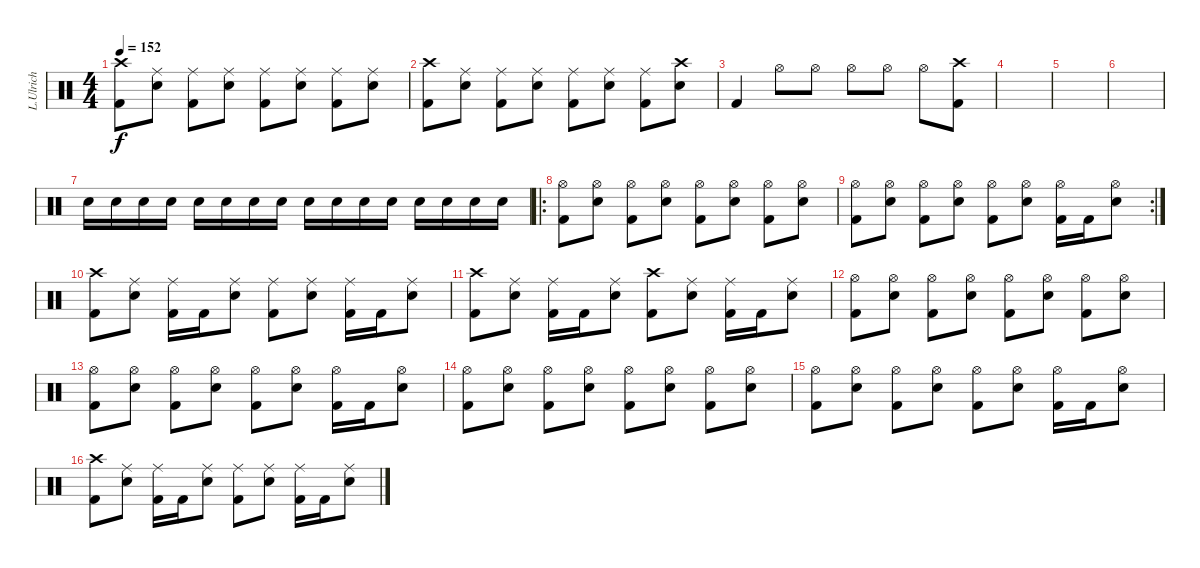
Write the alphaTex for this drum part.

\track ("L.Ulrich" "L.Ulrich") {instrument percussion}
\staff {score}
\articulation defaults
\ts (4 4)
\tempo 152
\clef neutral
\ks c
("Crash high (hit)" "Kick (hit) 2").8{dy f} ("Ride (middle)" "Snare (hit) 2").8 ("Ride (middle)" "Kick (hit) 2").8 ("Ride (middle)" "Snare (hit) 2").8 ("Ride (middle)" "Kick (hit) 2").8 ("Ride (middle)" "Snare (hit) 2").8 ("Ride (middle)" "Kick (hit) 2").8 ("Ride (middle)" "Snare (hit) 2").8 |
("Crash high (hit)" "Kick (hit) 2").8 ("Ride (middle)" "Snare (hit) 2").8 ("Ride (middle)" "Kick (hit) 2").8 ("Ride (middle)" "Snare (hit) 2").8 ("Ride (middle)" "Kick (hit) 2").8 ("Ride (middle)" "Snare (hit) 2").8 ("Ride (middle)" "Kick (hit) 2").8 ("Crash high (hit)" "Snare (hit) 2").8 |
"Kick (hit) 2".4 "Hi-Hat (open)".8 "Hi-Hat (open)".8 "Hi-Hat (open)".8 "Hi-Hat (open)".8 "Hi-Hat (open)".8 ("Crash high (hit)" "Kick (hit) 2").8 |
|
|
|
"Snare (hit) 2".16 "Snare (hit) 2".16 "Snare (hit) 2".16 "Snare (hit) 2".16 "Snare (hit) 2".16 "Snare (hit) 2".16 "Snare (hit) 2".16 "Snare (hit) 2".16 "Snare (hit) 2".16 "Snare (hit) 2".16 "Snare (hit) 2".16 "Snare (hit) 2".16 "Snare (hit) 2".16 "Snare (hit) 2".16 "Snare (hit) 2".16 "Snare (hit) 2".16 |
\ro
("Hi-Hat (open)" "Kick (hit) 2").8 ("Hi-Hat (open)" "Snare (hit) 2").8 ("Hi-Hat (open)" "Kick (hit) 2").8 ("Hi-Hat (open)" "Snare (hit) 2").8 ("Hi-Hat (open)" "Kick (hit) 2").8 ("Hi-Hat (open)" "Snare (hit) 2").8 ("Hi-Hat (open)" "Kick (hit) 2").8 ("Hi-Hat (open)" "Snare (hit) 2").8 |
\rc 2
("Hi-Hat (open)" "Kick (hit) 2").8 ("Hi-Hat (open)" "Snare (hit) 2").8 ("Hi-Hat (open)" "Kick (hit) 2").8 ("Hi-Hat (open)" "Snare (hit) 2").8 ("Hi-Hat (open)" "Kick (hit) 2").8 ("Hi-Hat (open)" "Snare (hit) 2").8 ("Hi-Hat (open)" "Kick (hit) 2").16 "Kick (hit) 2".16 ("Hi-Hat (open)" "Snare (hit) 2").8 |
("Crash high (hit)" "Kick (hit) 2").8 ("Ride (middle)" "Snare (hit) 2").8 ("Ride (middle)" "Kick (hit) 2").16 "Kick (hit) 2".16 ("Ride (middle)" "Snare (hit) 2").8 ("Ride (middle)" "Kick (hit) 2").8 ("Ride (middle)" "Snare (hit) 2").8 ("Ride (middle)" "Kick (hit) 2").16 "Kick (hit) 2".16 ("Ride (middle)" "Snare (hit) 2").8 |
("Crash high (hit)" "Kick (hit) 2").8 ("Ride (middle)" "Snare (hit) 2").8 ("Ride (middle)" "Kick (hit) 2").16 "Kick (hit) 2".16 ("Ride (middle)" "Snare (hit) 2").8 ("Crash high (hit)" "Kick (hit) 2").8 ("Ride (middle)" "Snare (hit) 2").8 ("Ride (middle)" "Kick (hit) 2").16 "Kick (hit) 2".16 ("Ride (middle)" "Snare (hit) 2").8 |
("Hi-Hat (open)" "Kick (hit) 2").8 ("Hi-Hat (open)" "Snare (hit) 2").8 ("Hi-Hat (open)" "Kick (hit) 2").8 ("Hi-Hat (open)" "Snare (hit) 2").8 ("Hi-Hat (open)" "Kick (hit) 2").8 ("Hi-Hat (open)" "Snare (hit) 2").8 ("Hi-Hat (open)" "Kick (hit) 2").8 ("Hi-Hat (open)" "Snare (hit) 2").8 |
("Hi-Hat (open)" "Kick (hit) 2").8 ("Hi-Hat (open)" "Snare (hit) 2").8 ("Hi-Hat (open)" "Kick (hit) 2").8 ("Hi-Hat (open)" "Snare (hit) 2").8 ("Hi-Hat (open)" "Kick (hit) 2").8 ("Hi-Hat (open)" "Snare (hit) 2").8 ("Hi-Hat (open)" "Kick (hit) 2").16 "Kick (hit) 2".16 ("Hi-Hat (open)" "Snare (hit) 2").8 |
("Hi-Hat (open)" "Kick (hit) 2").8 ("Hi-Hat (open)" "Snare (hit) 2").8 ("Hi-Hat (open)" "Kick (hit) 2").8 ("Hi-Hat (open)" "Snare (hit) 2").8 ("Hi-Hat (open)" "Kick (hit) 2").8 ("Hi-Hat (open)" "Snare (hit) 2").8 ("Hi-Hat (open)" "Kick (hit) 2").8 ("Hi-Hat (open)" "Snare (hit) 2").8 |
("Hi-Hat (open)" "Kick (hit) 2").8 ("Hi-Hat (open)" "Snare (hit) 2").8 ("Hi-Hat (open)" "Kick (hit) 2").8 ("Hi-Hat (open)" "Snare (hit) 2").8 ("Hi-Hat (open)" "Kick (hit) 2").8 ("Hi-Hat (open)" "Snare (hit) 2").8 ("Hi-Hat (open)" "Kick (hit) 2").16 "Kick (hit) 2".16 ("Hi-Hat (open)" "Snare (hit) 2").8 |
("Crash high (hit)" "Kick (hit) 2").8 ("Ride (middle)" "Snare (hit) 2").8 ("Ride (middle)" "Kick (hit) 2").16 "Kick (hit) 2".16 ("Ride (middle)" "Snare (hit) 2").8 ("Ride (middle)" "Kick (hit) 2").8 ("Ride (middle)" "Snare (hit) 2").8 ("Ride (middle)" "Kick (hit) 2").16 "Kick (hit) 2".16 ("Ride (middle)" "Snare (hit) 2").8
